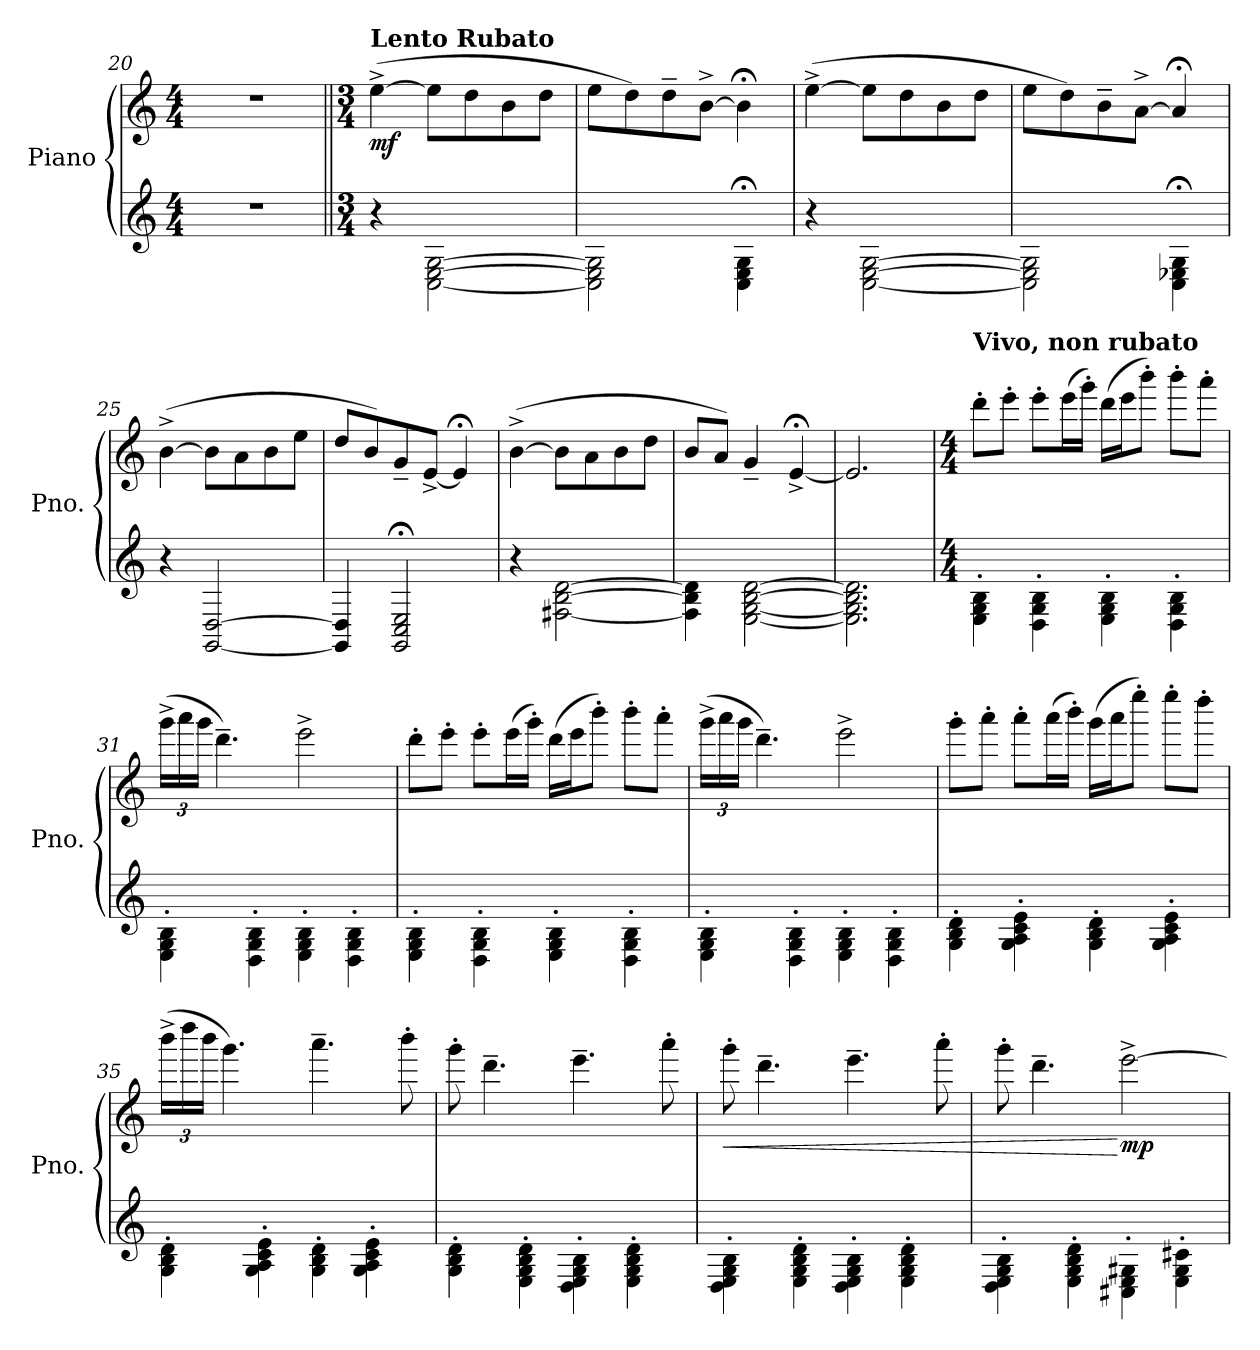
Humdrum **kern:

**kern	**kern	**dynam
*part1	*part1	*part1
*staff2	*staff1	*staff1/2
*I"Piano	*	*
*I'Pno.	*	*
*clefG2	*clefG2	*
*k[]	*k[]	*
*M4/4	*M4/4	*
=20	=20	=20
1r	1r	.
!!LO:PB:g=z
=21||	=21||	=21||
*M3/4	*M3/4	*
*	*MM80	*
!	!LO:TX:a:B:t=Lento Rubato	!
!	!	!LO:DY:b
4r	(>[4ee^\	mf
[2C\ [2E\ [2G\	8ee\L]	.
.	8dd\	.
.	8b\	.
.	8dd\J	.
=22	=22	=22
2C\] 2E\] 2G\]	8ee\L	.
.	8dd\)	.
.	8dd~\	.
.	[8b^\J	.
4C\;< 4E\;< 4G\;<	4b;<\]	.
=23	=23	=23
4r	(>[4ee^\	.
[2C\ [2E\ [2G\	8ee\L]	.
.	8dd\	.
.	8b\	.
.	8dd\J	.
=24	=24	=24
2C\] 2E\] 2G\]	8ee\L	.
.	8dd\)	.
.	8b~\	.
.	[8a^\J	.
4C\;< 4E-X\;< 4G\;<	4a;</]	.
!!LO:LB:g=z
=25	=25	=25
4r	(>[4b^\	.
[2GG/ [2D/	8b\L]	.
.	8a\	.
.	8b\	.
.	8ee\J	.
=26	=26	=26
4GG/] 4D/]	8dd/L	.
.	8b/)	.
2GG/;< 2C/;< 2E/;<	8g~/	.
.	[8e^/J	.
.	4e;</]	.
=27	=27	=27
4r	(>[4b^\	.
[2F#X\ [2B\ [2d\	8b\L]	.
.	8a\	.
.	8b\	.
.	8dd\J	.
=28	=28	=28
4F#\] 4B\] 4d\]	8b/L	.
.	8a/J)	.
[2E\ [2G\ [2B\ [2d\	4g~/	.
.	[4e;<^/	.
=29	=29	=29
2.E\] 2.G\] 2.B\] 2.d\]	2.e/]	.
!!LO:LB:g=z
=30	=30	=30
*M4/4	*M4/4	*
!	!LO:TX:a:B:t=Vivo, non rubato	!
!	!	!LO:DY:b=2
!	!	!LO:DY:n=1:b
!	!	!LO:DY:n=2:b
4E\' 4G\' 4B\'	8ddd'\L	pp p other-dynamics
.	8eee'\J	.
4D\' 4G\' 4B\'	8eee'\L	.
.	(>16eee\L	.
.	16ggg'\JJ)	.
4E\' 4G\' 4B\'	(>16ddd\LL	.
.	16eee\J	.
.	8bbb'\J)	.
4D\' 4G\' 4B\'	8bbb'\L	.
.	8aaa'\J	.
=31	=31	=31
*	*Xbrackettup	*
4E\' 4G\' 4B\'	(>24ggg^\LL	.
.	24aaa\	.
.	24ggg\JJ	.
.	4.ddd~\)	.
4D\' 4G\' 4B\'	.	.
4E\' 4G\' 4B\'	2eee^\	.
4D\' 4G\' 4B\'	.	.
=32	=32	=32
4E\' 4G\' 4B\'	8ddd'\L	.
.	8eee'\J	.
4D\' 4G\' 4B\'	8eee'\L	.
.	(>16eee\L	.
.	16ggg'\JJ)	.
4E\' 4G\' 4B\'	(>16ddd\LL	.
.	16eee\J	.
.	8bbb'\J)	.
4D\' 4G\' 4B\'	8bbb'\L	.
.	8aaa'\J	.
=33	=33	=33
4E\' 4G\' 4B\'	(>24ggg^\LL	.
.	24aaa\	.
.	24ggg\JJ	.
.	4.ddd~\)	.
4D\' 4G\' 4B\'	.	.
4E\' 4G\' 4B\'	2eee^\	.
4D\' 4G\' 4B\'	.	.
=34	=34	=34
4G\' 4B\' 4d\'	8ggg'\L	.
.	8aaa'\J	.
4G\' 4A\' 4c\' 4e\'	8aaa'\L	.
.	(>16aaa\L	.
.	16bbb'\JJ)	.
4G\' 4B\' 4d\'	(>16ggg\LL	.
.	16aaa\J	.
.	8eeee'\J)	.
4G\' 4A\' 4c\' 4e\'	8eeee'\L	.
.	8dddd'\J	.
!!LO:LB:g=z
=35	=35	=35
4G\' 4B\' 4d\'	(>24bbb^\LL	.
.	24dddd\	.
.	24bbb\JJ	.
.	4.ggg\)	.
4G\' 4A\' 4c\' 4e\'	.	.
4G\' 4B\' 4d\'	4.aaa~\	.
4G\' 4A\' 4c\' 4e\'	.	.
.	8bbb'\	.
=36	=36	=36
4G\' 4B\' 4d\'	8ggg'\	.
.	4.ddd~\	.
4E\' 4G\' 4B\' 4d\'	.	.
4D\' 4E\' 4G\' 4B\'	4.eee~\	.
4E\' 4G\' 4B\' 4d\'	.	.
.	8aaa'\	.
=37	=37	=37
!	!	!LO:HP:b
4D\' 4E\' 4G\' 4B\'	8ggg'\	<
.	4.ddd~\	.
4E\' 4G\' 4B\' 4d\'	.	.
4D\' 4E\' 4G\' 4B\'	4.eee~\	.
4E\' 4G\' 4B\' 4d\'	.	.
.	8aaa'\	.
!!LO:LB:g=z
=38	=38	=38
4D\' 4E\' 4G\' 4B\'	8ggg'\	.
.	4.ddd~\	.
4E\' 4G\' 4B\' 4d\'	.	.
!	!	!LO:DY:n=1:b
4C#X\' 4E\' 4G#X\'	[2eee^\	[ mp
4E\' 4G#\' 4c#X\'	.	.
=	=	=
*-	*-	*-
